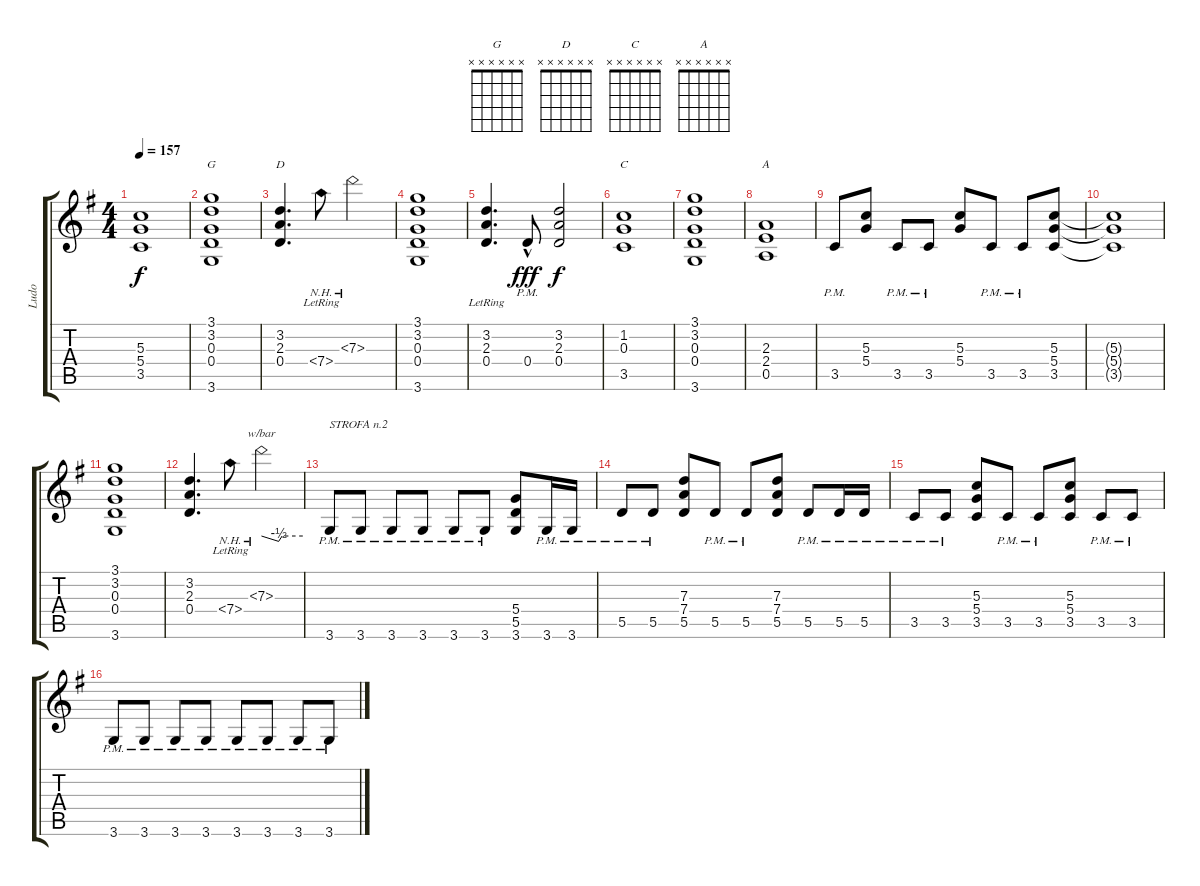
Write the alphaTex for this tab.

\track ("Ludo" "Ludo") {instrument distortionguitar}
\staff {score tabs}
\tuning (E4 B3 G3 D3 A2 E2) {hide}
\chord ("G" x x x x x x)
\chord ("D" x x x x x x)
\chord ("C" x x x x x x)
\chord ("A" x x x x x x)
\ts (4 4)
\tempo 157
\clef g2
\ks g
(5.3{t} 5.4{t} 3.5{t}).1{dy f} |
(3.1 3.2 0.3 0.4 3.6).1{ch "G"} |
(3.2 2.3 0.4).4{d ch "D"} 7.4{nh lr}.8 7.3{nh}.2 |
(3.1 3.2 0.3 0.4 3.6).1 |
(3.2{lr} 2.3{lr} 0.4).4{d} 0.4{hac pm}.8{dy fff} (3.2 2.3 0.4).2{dy f} |
(1.2 0.3 3.5).1{ch "C"} |
(3.1 3.2 0.3 0.4 3.6).1 |
(2.3 2.4 0.5).1{ch "A"} |
3.5{pm}.8 (5.3 5.4).8 3.5{pm}.8 3.5{pm}.8 (5.3 5.4).8 3.5{pm}.8 3.5{pm}.8 (5.3 5.4 3.5).8 |
(5.3{t} 5.4{t} 3.5{t}).1 |
(3.1 3.2 0.3 0.4 3.6).1 |
(3.2 2.3 0.4).4{d} 7.4{nh lr}.8 7.3{nh}.2{tbe (custom default 0 0 25 -2 30 0 60 0)} |
3.6{pm}.8{txt "STROFA n.2"} 3.6{pm}.8 3.6{pm}.8 3.6{pm}.8 3.6{pm}.8 3.6{pm}.8 (5.4 5.5 3.6).8 3.6{pm}.16 3.6{pm}.16 |
5.5{pm}.8 5.5{pm}.8 (7.3 7.4 5.5).8 5.5{pm}.8 5.5{pm}.8 (7.3 7.4 5.5).8 5.5{pm}.8 5.5{pm}.16 5.5{pm}.16 |
3.5{pm}.8 3.5{pm}.8 (5.3 5.4 3.5).8 3.5{pm}.8 3.5{pm}.8 (5.3 5.4 3.5).8 3.5{pm}.8 3.5{pm}.8 |
3.6{pm}.8 3.6{pm}.8 3.6{pm}.8 3.6{pm}.8 3.6{pm}.8 3.6{pm}.8 3.6{pm}.8 3.6{pm}.8
